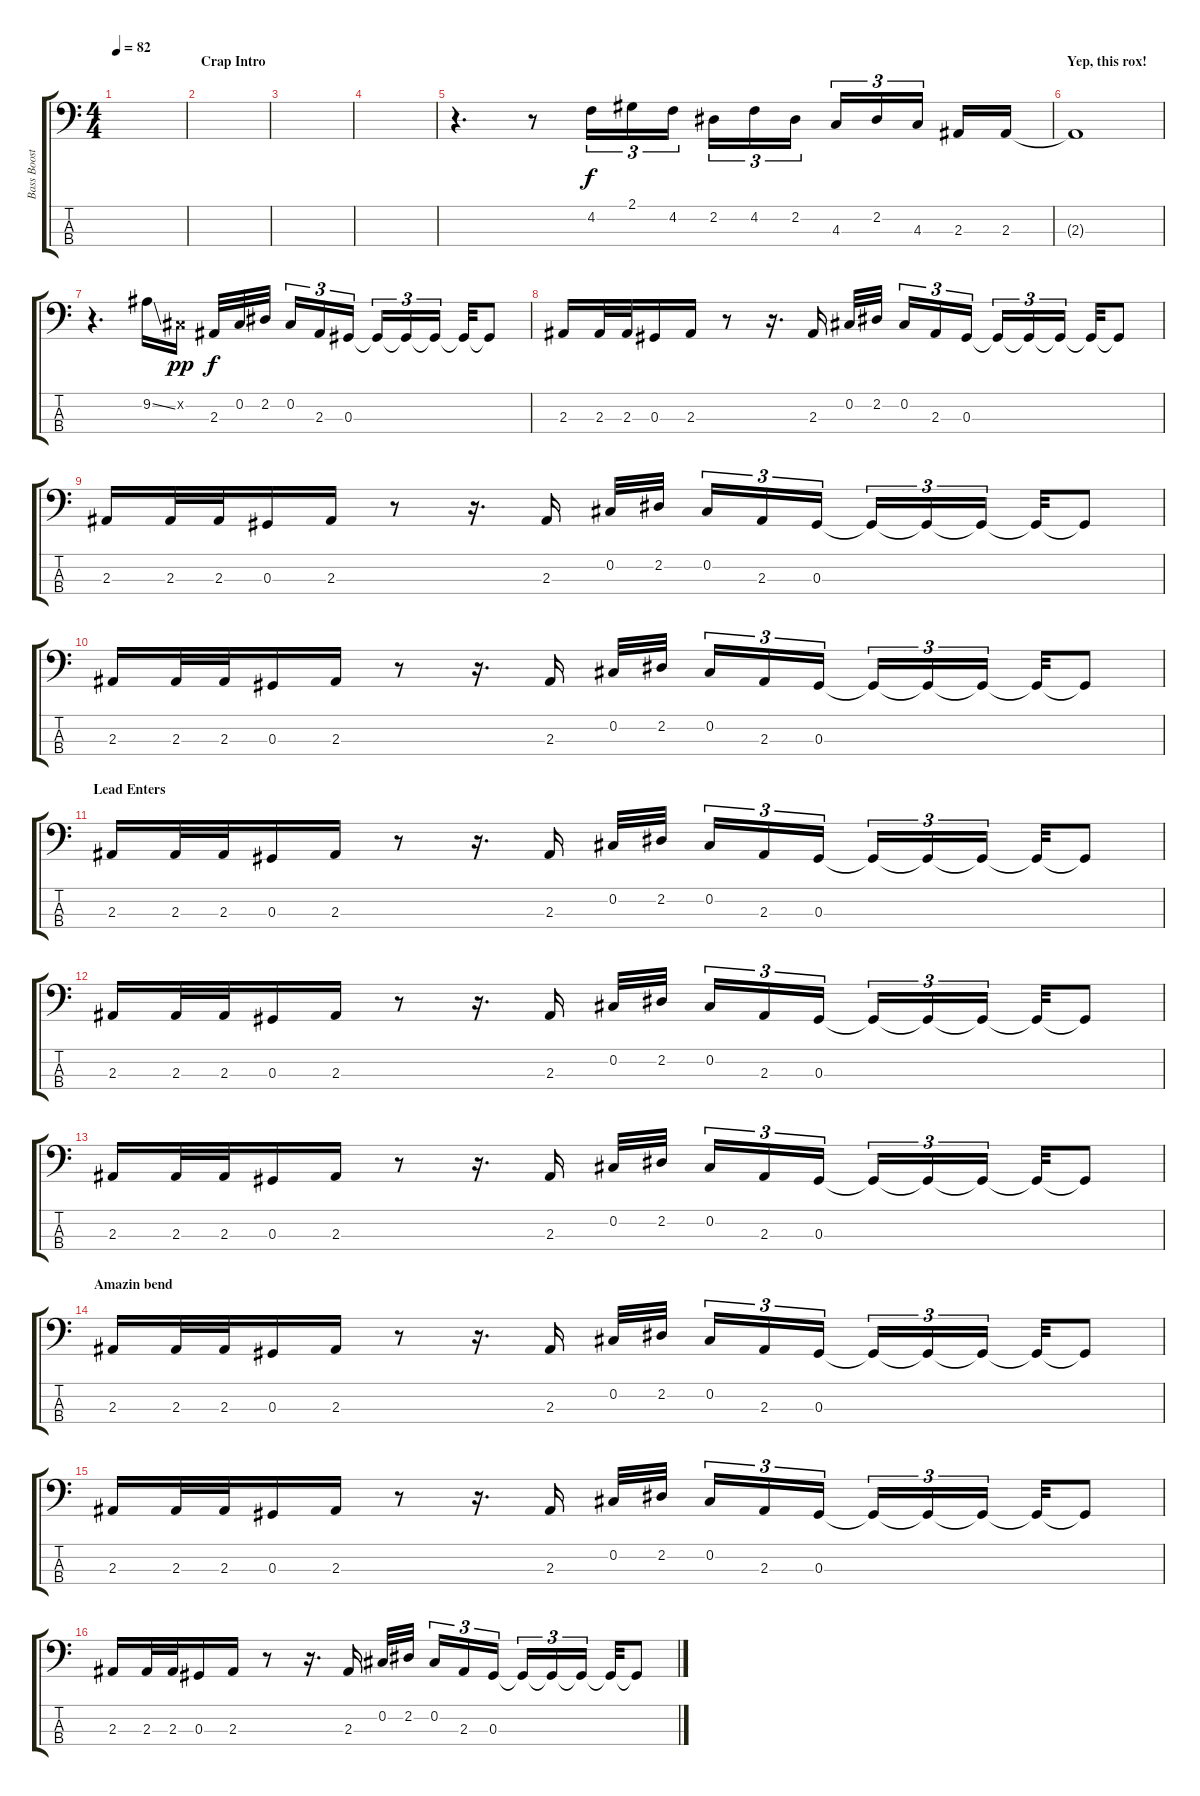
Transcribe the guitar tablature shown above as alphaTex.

\track ("Bass Booster" "Bass Boost") {instrument electricbasspick}
\staff {score tabs}
\tuning (Gb2 Db2 Ab1 Eb1) {hide}
\ts (4 4)
\tempo 82
\clef f4
\ks c
|
\section ("" "Crap Intro")
|
|
|
r.4{d} r.8 4.2.16{tu (3 2) volume 10} 2.1.16{tu (3 2)} 4.2.16{tu (3 2)} 2.2.16{tu (3 2)} 4.2.16{tu (3 2)} 2.2.16{tu (3 2)} 4.3.16{tu (3 2)} 2.2.16{tu (3 2)} 4.3.16{tu (3 2)} 2.3.16 2.3.16{volume 7} |
\section ("" "Yep, this rox!")
2.3{t}.1 |
r.4{d} 9.2{ss}.16{volume 13} 0.2{x}.16{dy pp} 2.3.32{dy f} 0.2.32 2.2.32 0.2.16{tu (3 2)} 2.3.16{tu (3 2)} 0.3.16{tu (3 2)} 0.3{t}.16{tu (3 2)} 0.3{t}.16{tu (3 2)} 0.3{t}.16{tu (3 2)} 0.3{t}.32 0.3{t}.8 |
2.3.16 2.3.32 2.3.32 0.3.16 2.3.16 r.8 r.16{d} 2.3.16 0.2.32 2.2.32 0.2.16{tu (3 2)} 2.3.16{tu (3 2)} 0.3.16{tu (3 2)} 0.3{t}.16{tu (3 2)} 0.3{t}.16{tu (3 2)} 0.3{t}.16{tu (3 2)} 0.3{t}.32 0.3{t}.8 |
2.3.16 2.3.32 2.3.32 0.3.16 2.3.16 r.8 r.16{d} 2.3.16 0.2.32 2.2.32 0.2.16{tu (3 2)} 2.3.16{tu (3 2)} 0.3.16{tu (3 2)} 0.3{t}.16{tu (3 2)} 0.3{t}.16{tu (3 2)} 0.3{t}.16{tu (3 2)} 0.3{t}.32 0.3{t}.8 |
2.3.16 2.3.32 2.3.32 0.3.16 2.3.16 r.8 r.16{d} 2.3.16 0.2.32 2.2.32 0.2.16{tu (3 2)} 2.3.16{tu (3 2)} 0.3.16{tu (3 2)} 0.3{t}.16{tu (3 2)} 0.3{t}.16{tu (3 2)} 0.3{t}.16{tu (3 2)} 0.3{t}.32 0.3{t}.8 |
\section ("" "Lead Enters")
2.3.16 2.3.32 2.3.32 0.3.16 2.3.16 r.8 r.16{d} 2.3.16 0.2.32 2.2.32 0.2.16{tu (3 2)} 2.3.16{tu (3 2)} 0.3.16{tu (3 2)} 0.3{t}.16{tu (3 2)} 0.3{t}.16{tu (3 2)} 0.3{t}.16{tu (3 2)} 0.3{t}.32 0.3{t}.8 |
2.3.16 2.3.32 2.3.32 0.3.16 2.3.16 r.8 r.16{d} 2.3.16 0.2.32 2.2.32 0.2.16{tu (3 2)} 2.3.16{tu (3 2)} 0.3.16{tu (3 2)} 0.3{t}.16{tu (3 2)} 0.3{t}.16{tu (3 2)} 0.3{t}.16{tu (3 2)} 0.3{t}.32 0.3{t}.8 |
2.3.16 2.3.32 2.3.32 0.3.16 2.3.16 r.8 r.16{d} 2.3.16 0.2.32 2.2.32 0.2.16{tu (3 2)} 2.3.16{tu (3 2)} 0.3.16{tu (3 2)} 0.3{t}.16{tu (3 2)} 0.3{t}.16{tu (3 2)} 0.3{t}.16{tu (3 2)} 0.3{t}.32 0.3{t}.8 |
\section ("" "Amazin bend")
2.3.16 2.3.32 2.3.32 0.3.16 2.3.16 r.8 r.16{d} 2.3.16 0.2.32 2.2.32 0.2.16{tu (3 2)} 2.3.16{tu (3 2)} 0.3.16{tu (3 2)} 0.3{t}.16{tu (3 2)} 0.3{t}.16{tu (3 2)} 0.3{t}.16{tu (3 2)} 0.3{t}.32 0.3{t}.8 |
2.3.16 2.3.32 2.3.32 0.3.16 2.3.16 r.8 r.16{d} 2.3.16 0.2.32 2.2.32 0.2.16{tu (3 2)} 2.3.16{tu (3 2)} 0.3.16{tu (3 2)} 0.3{t}.16{tu (3 2)} 0.3{t}.16{tu (3 2)} 0.3{t}.16{tu (3 2)} 0.3{t}.32 0.3{t}.8 |
2.3.16 2.3.32 2.3.32 0.3.16 2.3.16 r.8 r.16{d} 2.3.16 0.2.32 2.2.32 0.2.16{tu (3 2)} 2.3.16{tu (3 2)} 0.3.16{tu (3 2)} 0.3{t}.16{tu (3 2)} 0.3{t}.16{tu (3 2)} 0.3{t}.16{tu (3 2)} 0.3{t}.32 0.3{t}.8
